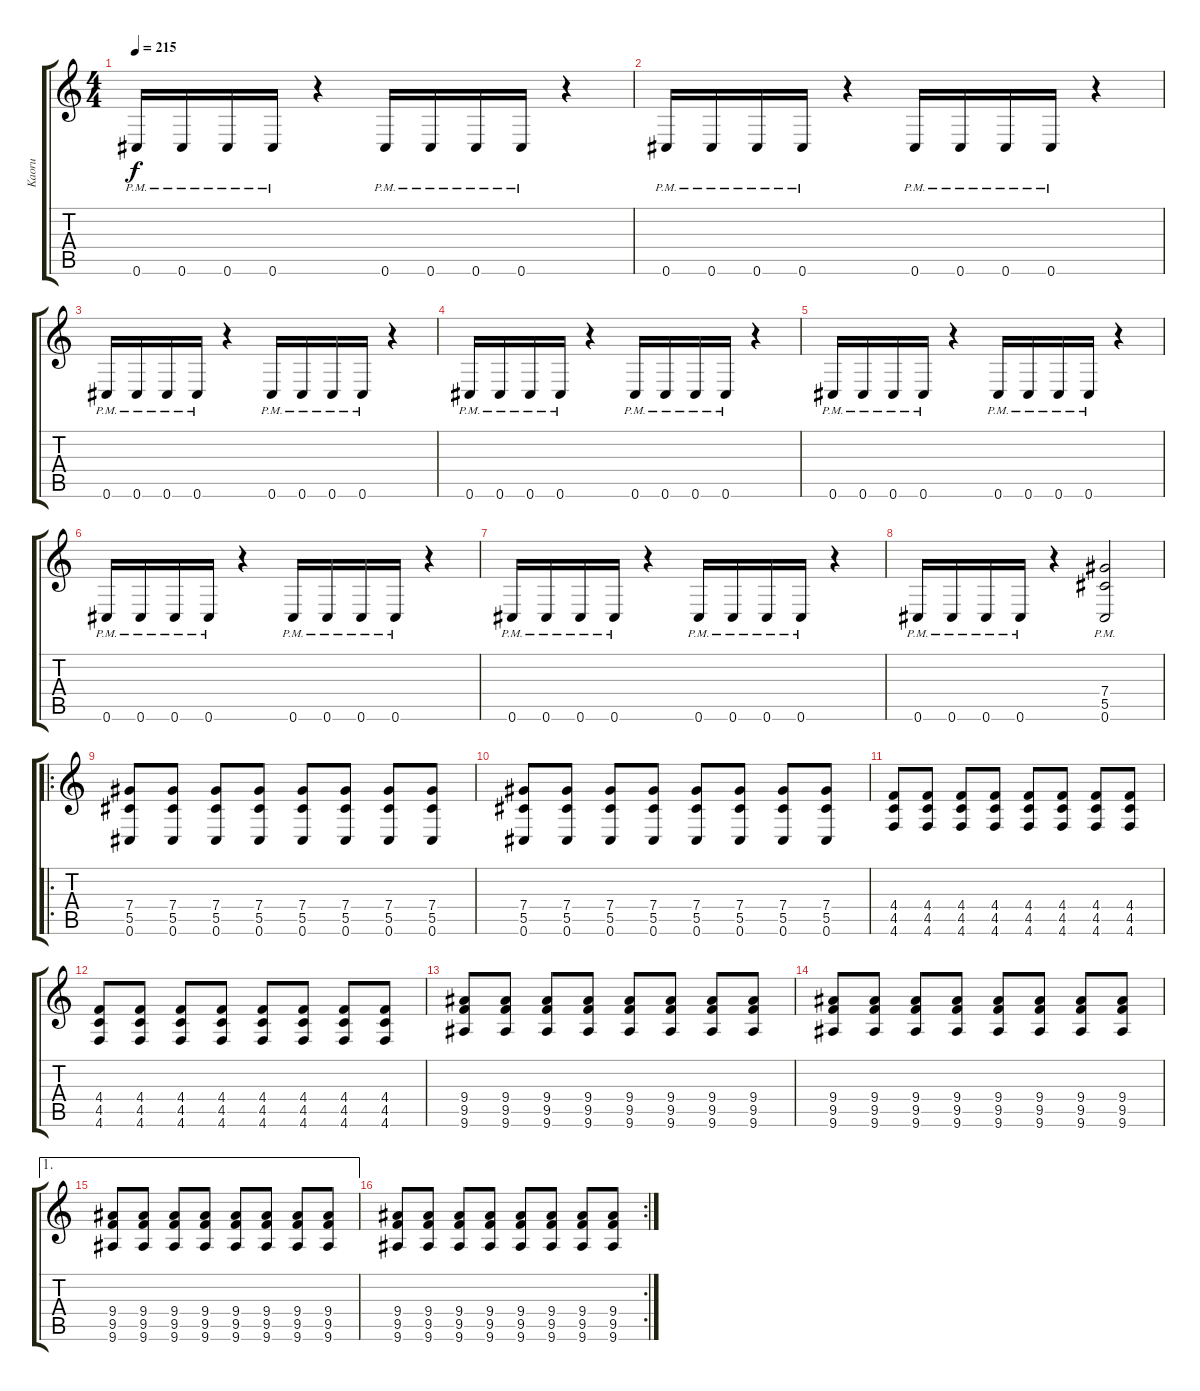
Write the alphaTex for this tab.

\track ("Kaoru" "Kaoru") {instrument overdrivenguitar}
\staff {score tabs}
\tuning (Eb4 Bb3 Gb3 Db3 Ab2 Db2) {hide}
\ts (4 4)
\tempo 215
\clef g2
\ks aminor
0.6{pm}.16{dy f instrument overdrivenguitar} 0.6{pm}.16 0.6{pm}.16 0.6{pm}.16 r.4 0.6{pm}.16 0.6{pm}.16 0.6{pm}.16 0.6{pm}.16 r.4 |
0.6{pm}.16 0.6{pm}.16 0.6{pm}.16 0.6{pm}.16 r.4 0.6{pm}.16 0.6{pm}.16 0.6{pm}.16 0.6{pm}.16 r.4 |
0.6{pm}.16 0.6{pm}.16 0.6{pm}.16 0.6{pm}.16 r.4 0.6{pm}.16 0.6{pm}.16 0.6{pm}.16 0.6{pm}.16 r.4 |
0.6{pm}.16 0.6{pm}.16 0.6{pm}.16 0.6{pm}.16 r.4 0.6{pm}.16 0.6{pm}.16 0.6{pm}.16 0.6{pm}.16 r.4 |
0.6{pm}.16 0.6{pm}.16 0.6{pm}.16 0.6{pm}.16 r.4 0.6{pm}.16 0.6{pm}.16 0.6{pm}.16 0.6{pm}.16 r.4 |
0.6{pm}.16 0.6{pm}.16 0.6{pm}.16 0.6{pm}.16 r.4 0.6{pm}.16 0.6{pm}.16 0.6{pm}.16 0.6{pm}.16 r.4 |
0.6{pm}.16 0.6{pm}.16 0.6{pm}.16 0.6{pm}.16 r.4 0.6{pm}.16 0.6{pm}.16 0.6{pm}.16 0.6{pm}.16 r.4 |
0.6{pm}.16 0.6{pm}.16 0.6{pm}.16 0.6{pm}.16 r.4 (7.4 5.5 0.6{pm}).2 |
\ro
(7.4 5.5 0.6).8 (7.4 5.5 0.6).8 (7.4 5.5 0.6).8 (7.4 5.5 0.6).8 (7.4 5.5 0.6).8 (7.4 5.5 0.6).8 (7.4 5.5 0.6).8 (7.4 5.5 0.6).8 |
(7.4 5.5 0.6).8 (7.4 5.5 0.6).8 (7.4 5.5 0.6).8 (7.4 5.5 0.6).8 (7.4 5.5 0.6).8 (7.4 5.5 0.6).8 (7.4 5.5 0.6).8 (7.4 5.5 0.6).8 |
(4.4 4.5 4.6).8 (4.4 4.5 4.6).8 (4.4 4.5 4.6).8 (4.4 4.5 4.6).8 (4.4 4.5 4.6).8 (4.4 4.5 4.6).8 (4.4 4.5 4.6).8 (4.4 4.5 4.6).8 |
(4.4 4.5 4.6).8 (4.4 4.5 4.6).8 (4.4 4.5 4.6).8 (4.4 4.5 4.6).8 (4.4 4.5 4.6).8 (4.4 4.5 4.6).8 (4.4 4.5 4.6).8 (4.4 4.5 4.6).8 |
(9.4 9.5 9.6).8 (9.4 9.5 9.6).8 (9.4 9.5 9.6).8 (9.4 9.5 9.6).8 (9.4 9.5 9.6).8 (9.4 9.5 9.6).8 (9.4 9.5 9.6).8 (9.4 9.5 9.6).8 |
(9.4 9.5 9.6).8 (9.4 9.5 9.6).8 (9.4 9.5 9.6).8 (9.4 9.5 9.6).8 (9.4 9.5 9.6).8 (9.4 9.5 9.6).8 (9.4 9.5 9.6).8 (9.4 9.5 9.6).8 |
\ae 1
(9.4 9.5 9.6).8 (9.4 9.5 9.6).8 (9.4 9.5 9.6).8 (9.4 9.5 9.6).8 (9.4 9.5 9.6).8 (9.4 9.5 9.6).8 (9.4 9.5 9.6).8 (9.4 9.5 9.6).8 |
\rc 2
(9.4 9.5 9.6).8 (9.4 9.5 9.6).8 (9.4 9.5 9.6).8 (9.4 9.5 9.6).8 (9.4 9.5 9.6).8 (9.4 9.5 9.6).8 (9.4 9.5 9.6).8 (9.4 9.5 9.6).8
